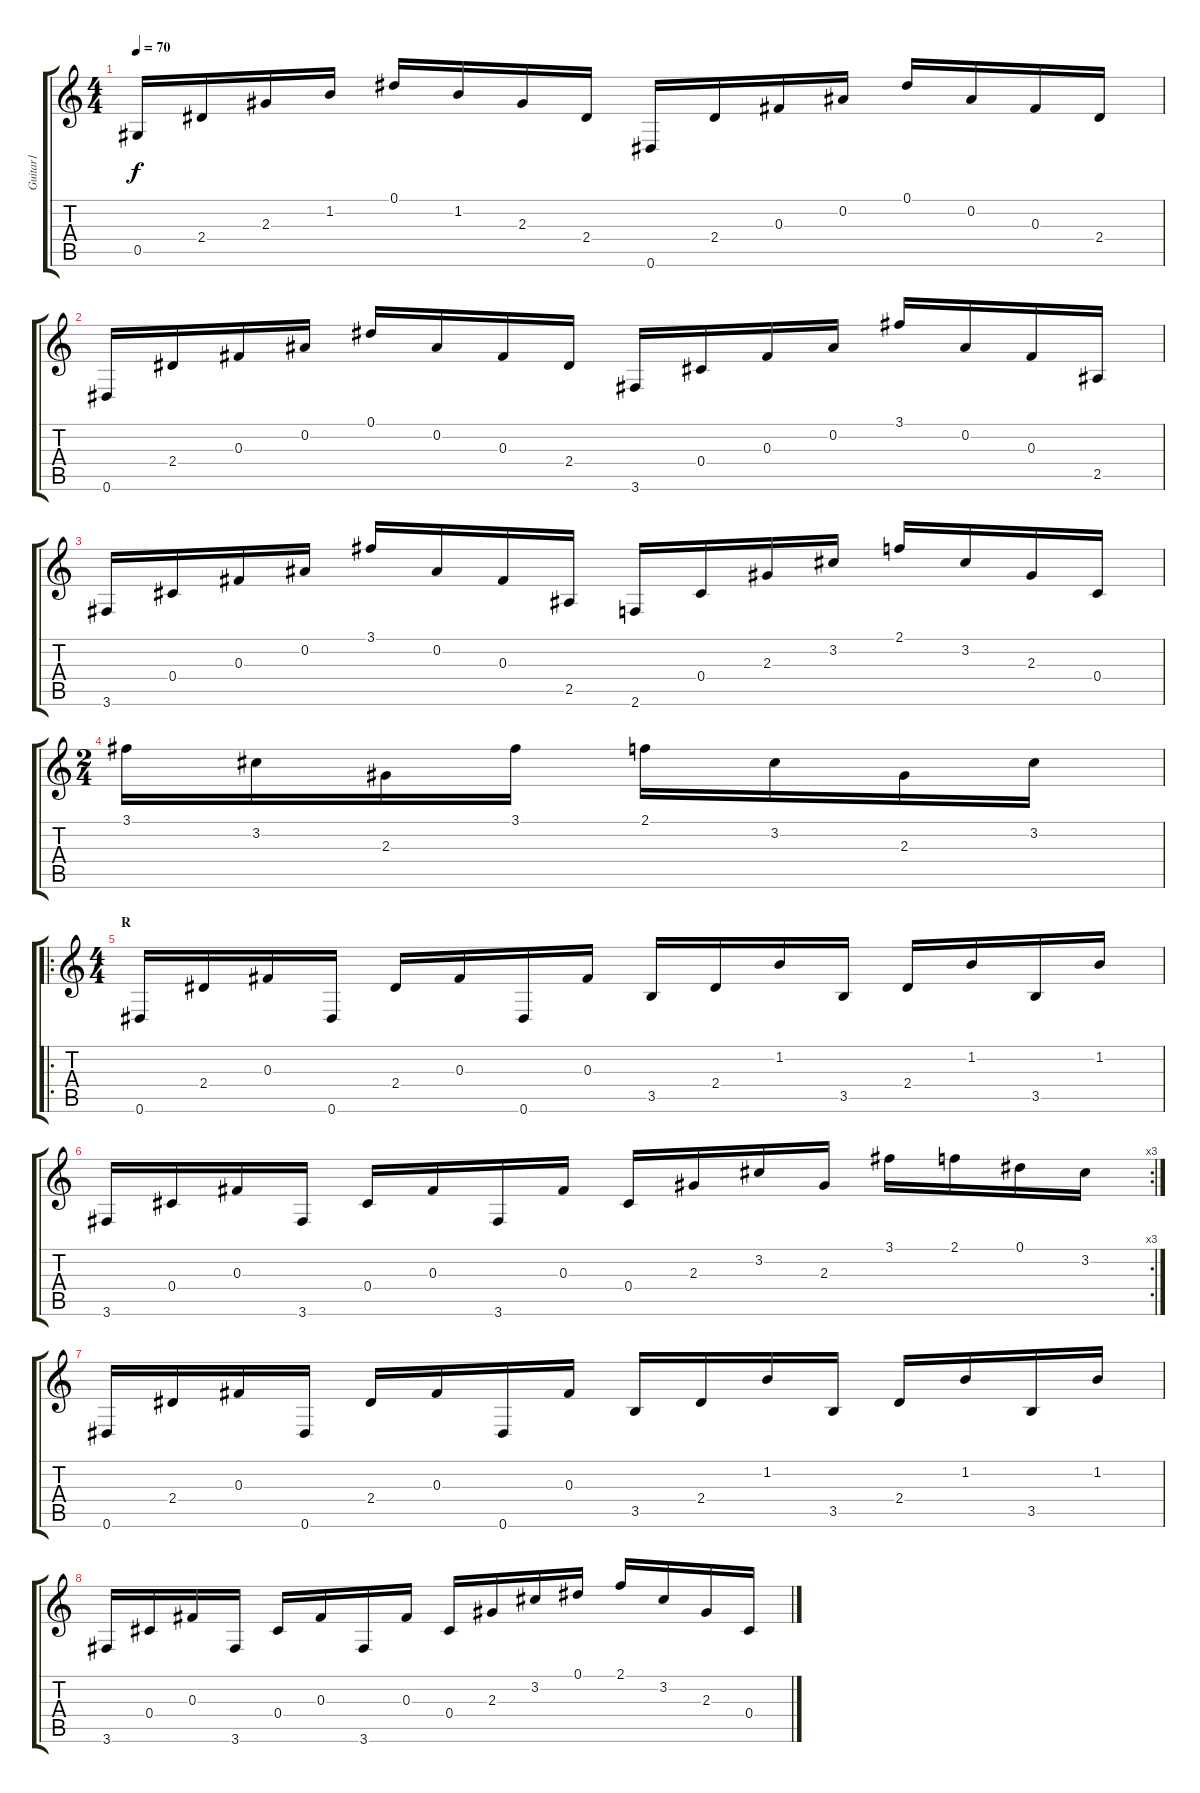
\track ("Guitar1" "Guitar1") {instrument acousticguitarnylon}
\staff {score tabs}
\tuning (Eb4 Bb3 Gb3 Db3 Ab2 Eb2) {hide}
\ts (4 4)
\tempo 70
\clef g2
\ks c
0.5.16{dy f} 2.4.16 2.3.16 1.2.16 0.1.16 1.2.16 2.3.16 2.4.16 0.6.16 2.4.16 0.3.16 0.2.16 0.1.16 0.2.16 0.3.16 2.4.16 |
0.6.16 2.4.16 0.3.16 0.2.16 0.1.16 0.2.16 0.3.16 2.4.16 3.6.16 0.4.16 0.3.16 0.2.16 3.1.16 0.2.16 0.3.16 2.5.16 |
3.6.16 0.4.16 0.3.16 0.2.16 3.1.16 0.2.16 0.3.16 2.5.16 2.6.16 0.4.16 2.3.16 3.2.16 2.1.16 3.2.16 2.3.16 0.4.16 |
\ts (2 4)
3.1.16 3.2.16 2.3.16 3.1.16 2.1.16 3.2.16 2.3.16 3.2.16 |
\ro
\ts (4 4)
\section ("" "R")
0.6.16 2.4.16 0.3.16 0.6.16 2.4.16 0.3.16 0.6.16 0.3.16 3.5.16 2.4.16 1.2.16 3.5.16 2.4.16 1.2.16 3.5.16 1.2.16 |
\rc 3
3.6.16 0.4.16 0.3.16 3.6.16 0.4.16 0.3.16 3.6.16 0.3.16 0.4.16 2.3.16 3.2.16 2.3.16 3.1.16 2.1.16 0.1.16 3.2.16 |
0.6.16 2.4.16 0.3.16 0.6.16 2.4.16 0.3.16 0.6.16 0.3.16 3.5.16 2.4.16 1.2.16 3.5.16 2.4.16 1.2.16 3.5.16 1.2.16 |
3.6.16 0.4.16 0.3.16 3.6.16 0.4.16 0.3.16 3.6.16 0.3.16 0.4.16 2.3.16 3.2.16 0.1.16 2.1.16 3.2.16 2.3.16 0.4.16
